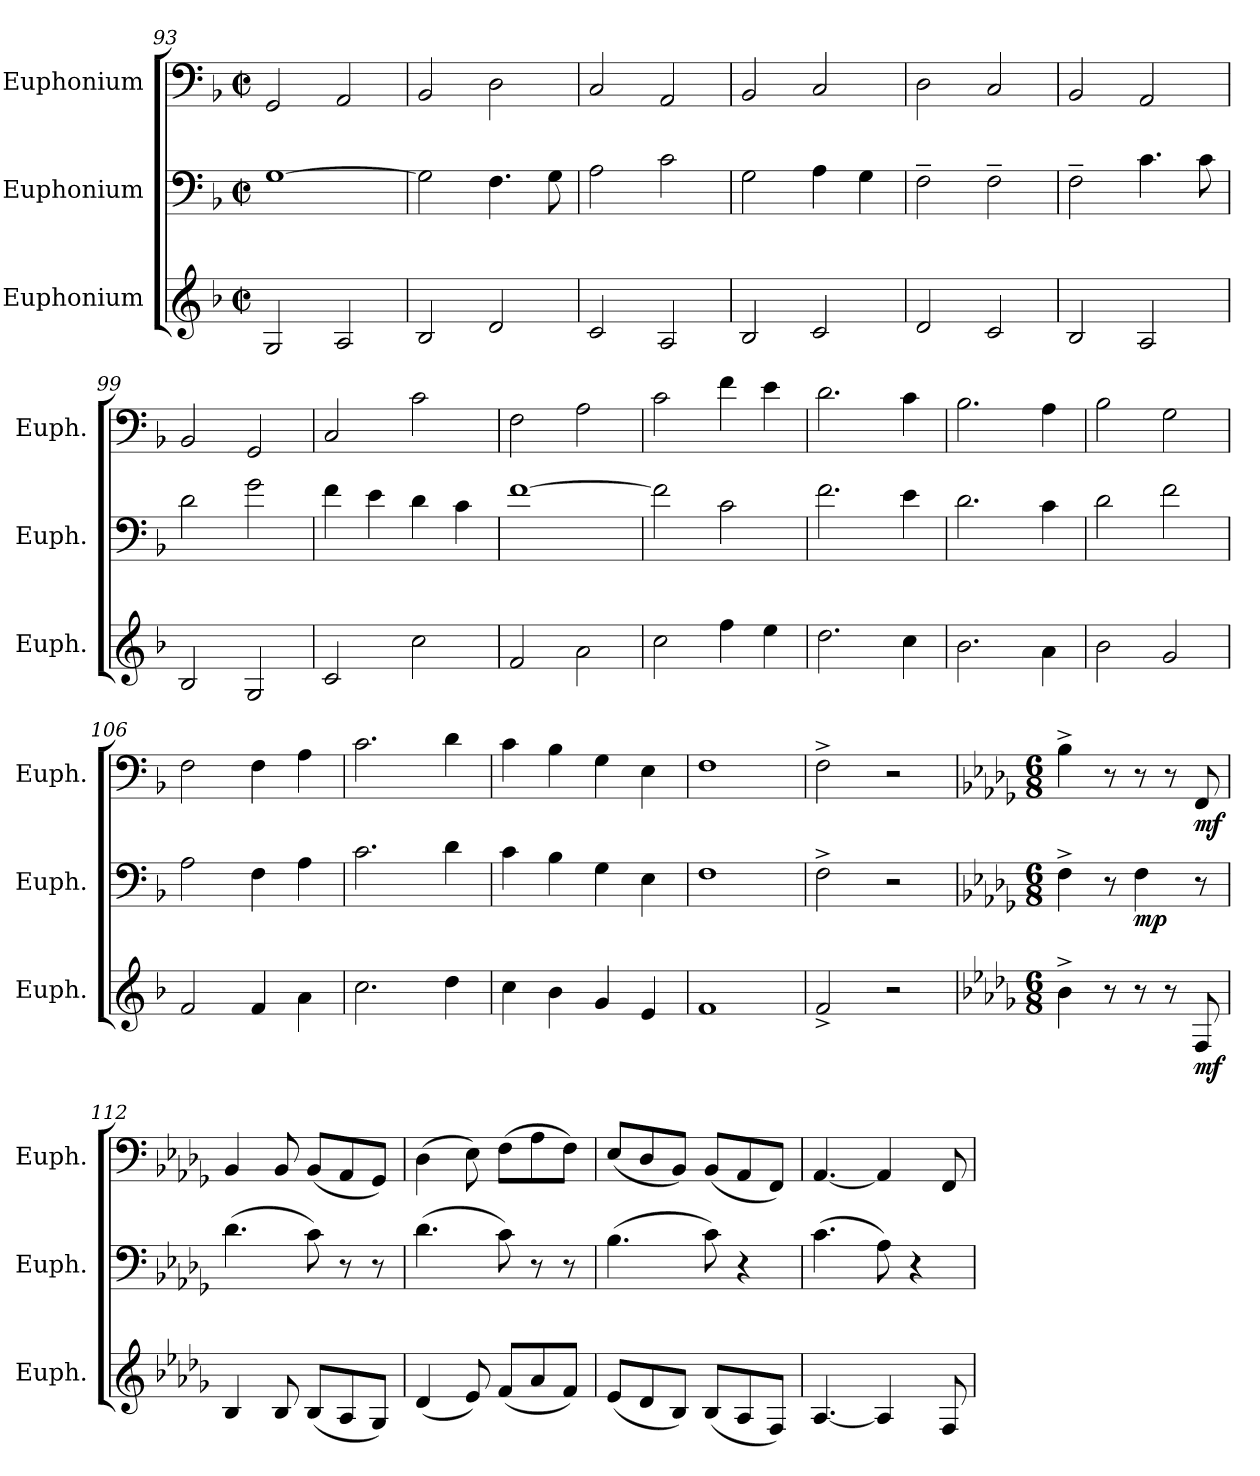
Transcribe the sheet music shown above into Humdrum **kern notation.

**kern	**dynam	**kern	**dynam	**kern	**dynam
*part3	*part3	*part2	*part2	*part1	*part1
*staff3	*staff3	*staff2	*staff2	*staff1	*staff1
*I"Euphonium	*	*I"Euphonium	*	*I"Euphonium	*
*I'Euph.	*	*I'Euph.	*	*I'Euph.	*
*clefG2	*	*clefF4	*	*clefF4	*
*ITrd8c14	*	*	*	*	*
*k[b-]	*	*k[b-]	*	*k[b-]	*
*M2/2	*	*M2/2	*	*M2/2	*
*met(c|)	*	*met(c|)	*	*met(c|)	*
=93	=93	=93	=93	=93	=93
2GG/	.	[1G	.	2GG/	.
2AA/	.	.	.	2AA/	.
=94	=94	=94	=94	=94	=94
2BB-/	.	2G\]	.	2BB-/	.
2D/	.	4.F\	.	2D\	.
.	.	8G\	.	.	.
=95	=95	=95	=95	=95	=95
2C/	.	2A\	.	2C/	.
2AA/	.	2c\	.	2AA/	.
=96	=96	=96	=96	=96	=96
2BB-/	.	2G\	.	2BB-/	.
2C/	.	4A\	.	2C/	.
.	.	4G\	.	.	.
=97	=97	=97	=97	=97	=97
2D/	.	2F~\	.	2D\	.
2C/	.	2F~\	.	2C/	.
=98	=98	=98	=98	=98	=98
2BB-/	.	2F~\	.	2BB-/	.
2AA/	.	4.c\	.	2AA/	.
.	.	8c\	.	.	.
=99	=99	=99	=99	=99	=99
2BB-/	.	2d\	.	2BB-/	.
2GG/	.	2g\	.	2GG/	.
!!LO:LB:g=z
=100	=100	=100	=100	=100	=100
2C/	.	4f\	.	2C/	.
.	.	4e\	.	.	.
2c\	.	4d\	.	2c\	.
.	.	4c\	.	.	.
=101	=101	=101	=101	=101	=101
2F/	.	[1f	.	2F\	.
2A\	.	.	.	2A\	.
=102	=102	=102	=102	=102	=102
2c\	.	2f\]	.	2c\	.
4f\	.	2c\	.	4f\	.
4e\	.	.	.	4e\	.
=103	=103	=103	=103	=103	=103
2.d\	.	2.f\	.	2.d\	.
4c\	.	4e\	.	4c\	.
=104	=104	=104	=104	=104	=104
2.B-\	.	2.d\	.	2.B-\	.
4A\	.	4c\	.	4A\	.
=105	=105	=105	=105	=105	=105
2B-\	.	2d\	.	2B-\	.
2G/	.	2f\	.	2G\	.
=106	=106	=106	=106	=106	=106
2F/	.	2A\	.	2F\	.
4F/	.	4F\	.	4F\	.
4A\	.	4A\	.	4A\	.
=107	=107	=107	=107	=107	=107
2.c\	.	2.c\	.	2.c\	.
4d\	.	4d\	.	4d\	.
=108	=108	=108	=108	=108	=108
4c\	.	4c\	.	4c\	.
4B-\	.	4B-\	.	4B-\	.
4G/	.	4G\	.	4G\	.
4E/	.	4E\	.	4E\	.
=109	=109	=109	=109	=109	=109
1F	.	1F	.	1F	.
!!LO:LB:g=z
=110	=110	=110	=110	=110	=110
2F^/	.	2F^\	.	2F^\	.
2r	.	2r	.	2r	.
=111	=111	=111	=111	=111	=111
!!LO:REH:place=s1:a:B:fs=14:t=H
*k[b-e-a-d-g-]	*	*k[b-e-a-d-g-]	*	*k[b-e-a-d-g-]	*
*M6/8	*	*M6/8	*	*M6/8	*
*	*	*	*	*MM180	*
4B-^\	.	4F^\	.	4B-^\	.
8r	.	8r	.	8r	.
!	!	!	!LO:DY:b	!	!
8r	.	4F\	mp	8r	.
8r	.	.	.	8r	.
!	!LO:DY:b	!	!	!	!LO:DY:b
8FF/	mf	8r	.	8FF/	mf
=112	=112	=112	=112	=112	=112
4BB-/	.	(4.d-\	.	4BB-/	.
8BB-/	.	.	.	8BB-/	.
(8BB-/L	.	8c\)	.	(8BB-/L	.
8AA-/	.	8r	.	8AA-/	.
8GG-/J)	.	8r	.	8GG-/J)	.
=113	=113	=113	=113	=113	=113
(4D-/	.	(4.d-\	.	(4D-\	.
8E-/)	.	.	.	8E-\)	.
(8F/L	.	8c\)	.	(8F\L	.
8A-/	.	8r	.	8A-\	.
8F/J)	.	8r	.	8F\J)	.
=114	=114	=114	=114	=114	=114
(8E-/L	.	(4.B-\	.	(8E-/L	.
8D-/	.	.	.	8D-/	.
8BB-/J)	.	.	.	8BB-/J)	.
(8BB-/L	.	8c\)	.	(8BB-/L	.
8AA-/	.	4r	.	8AA-/	.
8FF/J)	.	.	.	8FF/J)	.
=115	=115	=115	=115	=115	=115
[4.AA-/	.	(4.c\	.	[4.AA-/	.
4AA-/]	.	8A-\)	.	4AA-/]	.
.	.	4r	.	.	.
8FF/	.	.	.	8FF/	.
=	=	=	=	=	=
*-	*-	*-	*-	*-	*-
